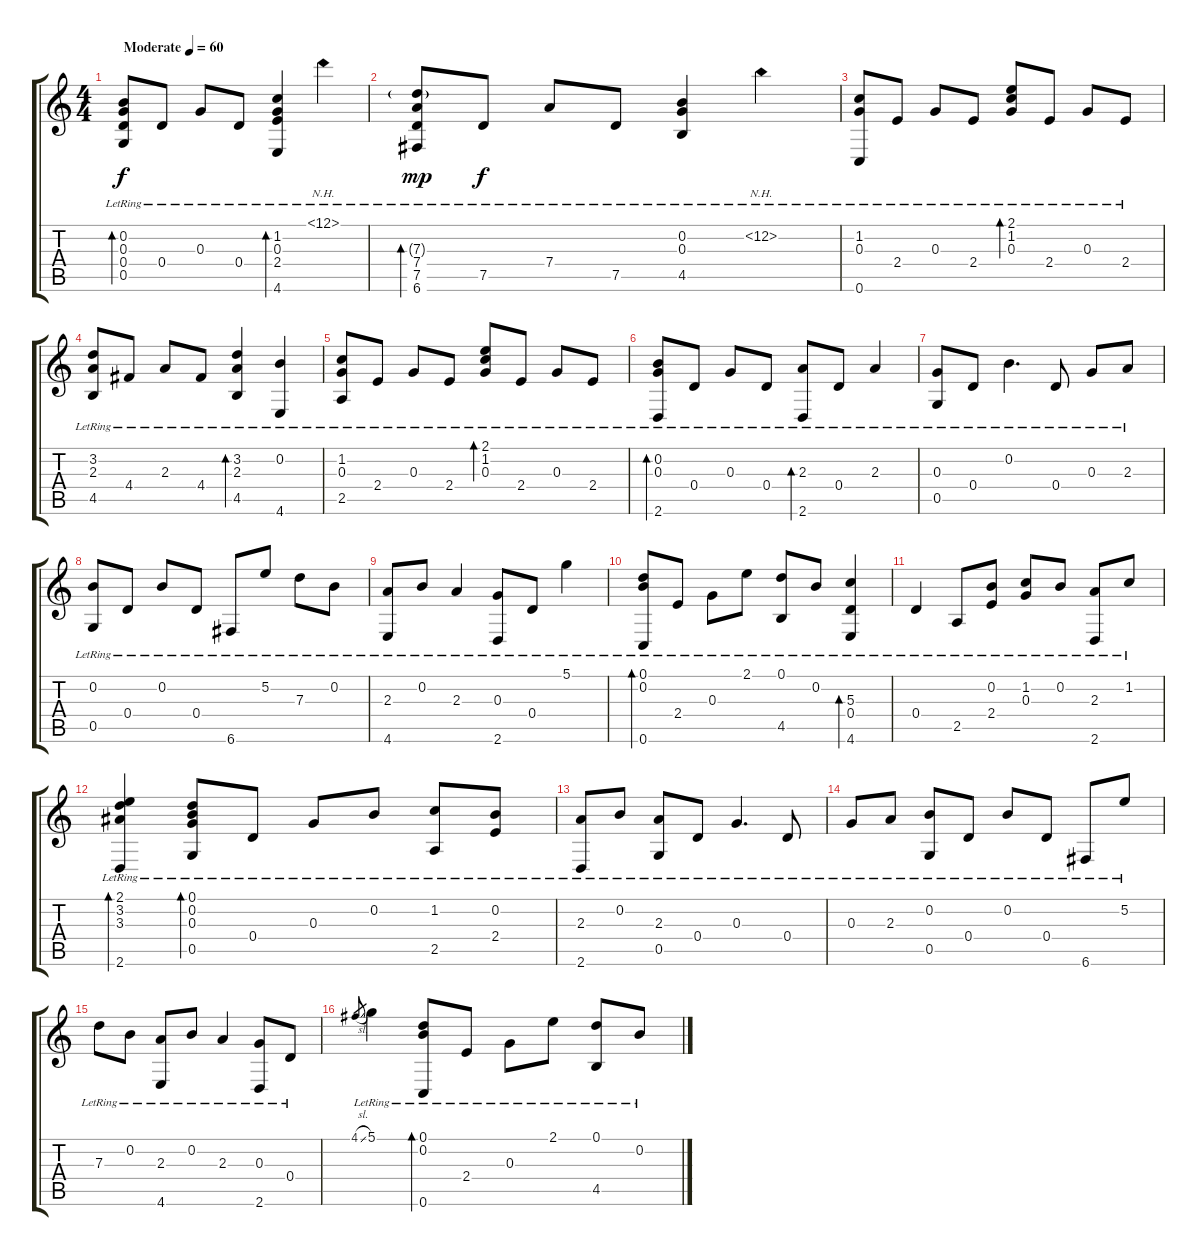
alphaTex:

\track "" {instrument acousticguitarsteel}
\staff {score tabs}
\tuning (D4 B3 G3 D3 G2 C2) {hide}
\ts (4 4)
\tempo (60 "Moderate")
\clef g2
\ks c
(0.2{lr} 0.3{lr} 0.4{lr} 0.5{lr}).8{bd 120 dy f instrument acousticguitarsteel} 0.4{lr}.8 0.3{lr}.8 0.4{lr}.8 (1.2{lr} 0.3{lr} 2.4{lr} 4.6{lr}).4{bd 120} 12.1{nh lr}.4 |
(7.3{g lr} 7.4{lr} 7.5{lr} 6.6{lr}).8{bd 120 dy mp} 7.5{lr}.8{dy f} 7.4{lr}.8 7.5{lr}.8 (0.2{lr} 0.3{lr} 4.5{lr}).4 12.2{nh lr}.4 |
(1.2{lr} 0.3{lr} 0.6{lr}).8 2.4{lr}.8 0.3{lr}.8 2.4{lr}.8 (2.1{lr} 1.2{lr} 0.3{lr}).8{bd 120} 2.4{lr}.8 0.3{lr}.8 2.4{lr}.8 |
(3.2{lr} 2.3{lr} 4.5{lr}).8 4.4{lr}.8 2.3{lr}.8 4.4{lr}.8 (3.2{lr} 2.3{lr} 4.5{lr}).4{bd 120} (0.2{lr} 4.6{lr}).4 |
(1.2{lr} 0.3{lr} 2.5{lr}).8 2.4{lr}.8 0.3{lr}.8 2.4{lr}.8 (2.1{lr} 1.2{lr} 0.3{lr}).8{bd 120} 2.4{lr}.8 0.3{lr}.8 2.4{lr}.8 |
(0.2{lr} 0.3{lr} 2.6{lr}).8{bd 120} 0.4{lr}.8 0.3{lr}.8 0.4{lr}.8 (2.3{lr} 2.6{lr}).8{bd 120} 0.4{lr}.8 2.3{lr}.4 |
(0.3{lr} 0.5{lr}).8 0.4{lr}.8 0.2{lr}.4{d} 0.4{lr}.8 0.3{lr}.8 2.3{lr}.8 |
(0.2{lr} 0.5{lr}).8 0.4{lr}.8 0.2{lr}.8 0.4{lr}.8 6.6{lr}.8 5.2{lr}.8 7.3{lr}.8 0.2{lr}.8 |
(2.3{lr} 4.6{lr}).8 0.2{lr}.8 2.3{lr}.4 (0.3{lr} 2.6{lr}).8 0.4{lr}.8 5.1{lr}.4 |
(0.1{lr} 0.2{lr} 0.6{lr}).8{bd 120} 2.4{lr}.8 0.3{lr}.8 2.1{lr}.8 (0.1{lr} 4.5{lr}).8 0.2{lr}.8 (5.3{lr} 0.4{lr} 4.6{lr}).4{bd 120} |
0.4{lr}.4 2.5{lr}.8 (0.2{lr} 2.4{lr}).8 (1.2{lr} 0.3{lr}).8 0.2{lr}.8 (2.3{lr} 2.6{lr}).8 1.2{lr}.8 |
(2.1{lr} 3.2{lr} 3.3{lr} 2.6{lr}).4{bd 120} (0.1{lr} 0.2{lr} 0.3{lr} 0.5{lr}).8{bd 120} 0.4{lr}.8 0.3{lr}.8 0.2{lr}.8 (1.2{lr} 2.5{lr}).8 (0.2{lr} 2.4{lr}).8 |
(2.3{lr} 2.6{lr}).8 0.2{lr}.8 (2.3{lr} 0.5{lr}).8 0.4{lr}.8 0.3{lr}.4{d} 0.4{lr}.8 |
0.3{lr}.8 2.3{lr}.8 (0.2{lr} 0.5{lr}).8 0.4{lr}.8 0.2{lr}.8 0.4{lr}.8 6.6{lr}.8 5.2{lr}.8 |
7.3{lr}.8 0.2{lr}.8 (2.3{lr} 4.6{lr}).8 0.2{lr}.8 2.3{lr}.4 (0.3{lr} 2.6{lr}).8 0.4{lr}.8 |
4.1{sl}.8{gr} 5.1{lr}.4 (0.1{lr} 0.2{lr} 0.6{lr}).8{bd 120} 2.4{lr}.8 0.3{lr}.8 2.1{lr}.8 (0.1{lr} 4.5{lr}).8 0.2{lr}.8
